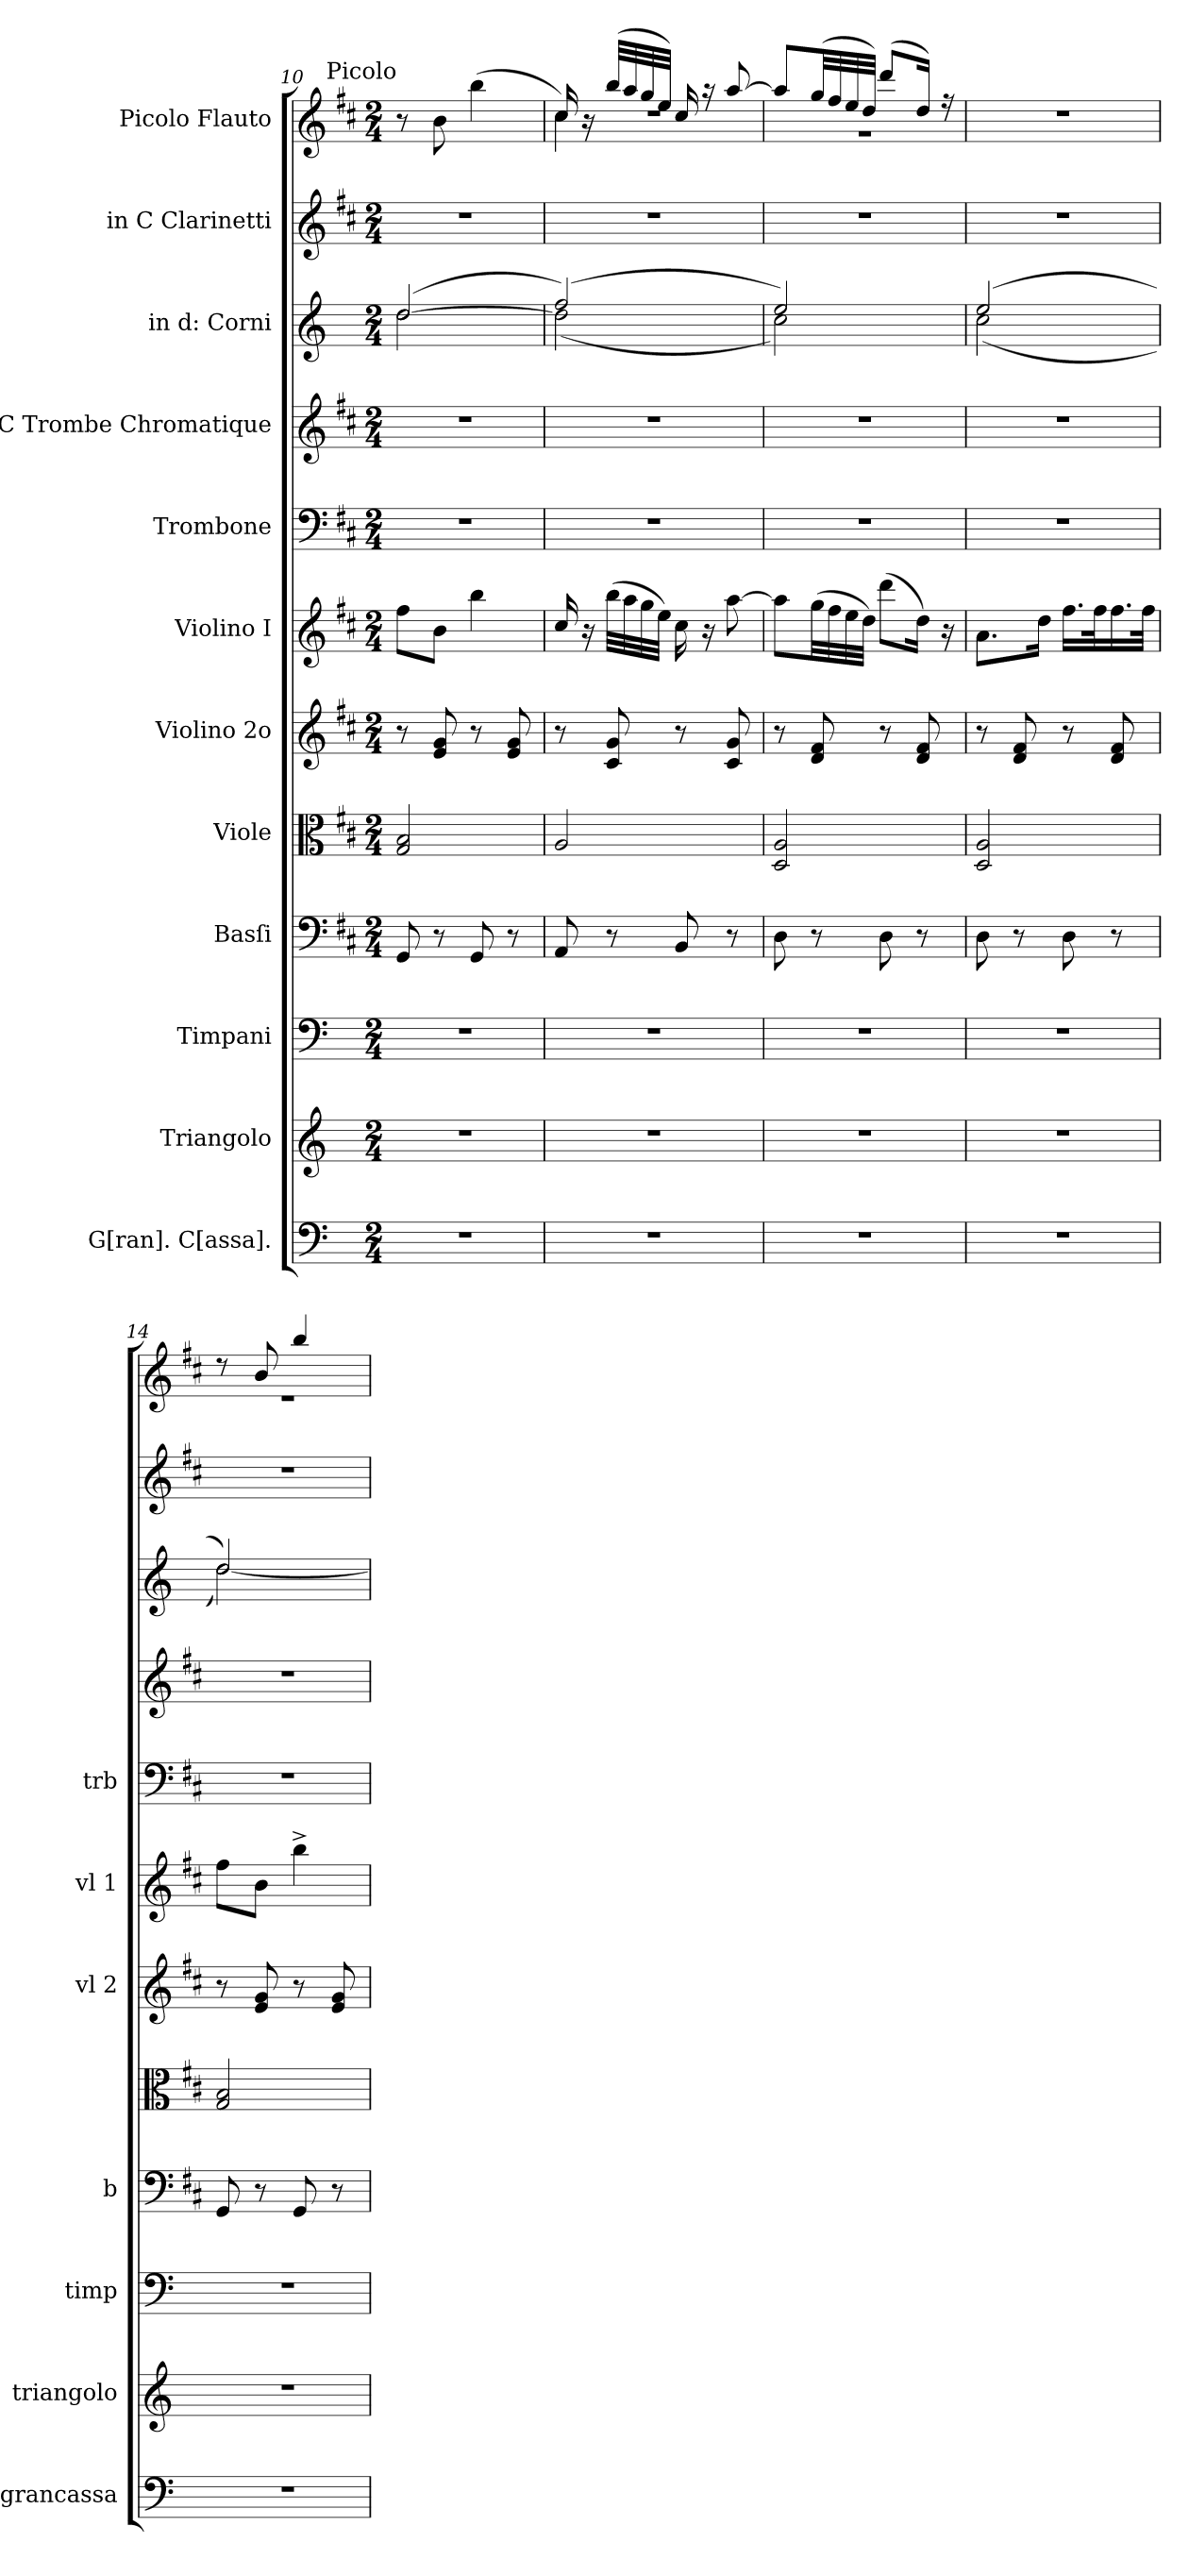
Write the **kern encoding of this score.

**kern	**kern	**kern	**kern	**kern	**kern	**kern	**kern	**kern	**kern	**kern	**kern
*part12	*part11	*part10	*part9	*part8	*part7	*part6	*part5	*part4	*part3	*part2	*part1
*staff12	*staff11	*staff10	*staff9	*staff8	*staff7	*staff6	*staff5	*staff4	*staff3	*staff2	*staff1
*I"G[ran]. C[assa].	*I"Triangolo	*I"Timpani	*I"Basſi	*I"Viole	*I"Violino 2o	*I"Violino I	*I"Trombone	*I"in C Trombe Chromatique	*I"in d: Corni	*I"in C Clarinetti	*I"Picolo Flauto
*I'grancassa	*I'triangolo	*I'timp	*I'b	*	*I'vl 2	*I'vl 1	*I'trb	*	*	*	*
*clefF4	*clefG2	*clefF4	*clefF4	*clefC3	*clefG2	*clefG2	*clefF4	*clefG2	*clefG2	*clefG2	*clefG2
*	*	*	*	*	*	*	*	*	*ITrd6c10	*	*
*k[]	*k[]	*k[]	*k[f#c#]	*k[f#c#]	*k[f#c#]	*k[f#c#]	*k[f#c#]	*k[f#c#]	*k[f#c#]	*k[f#c#]	*k[f#c#]
*M2/4	*M2/4	*M2/4	*M2/4	*M2/4	*M2/4	*M2/4	*M2/4	*M2/4	*M2/4	*M2/4	*M2/4
=10	=10	=10	=10	=10	=10	=10	=10	=10	=10	=10	=10
*	*	*	*	*	*	*	*	*	*^	*	*
!	!	!	!	!	!	!	!	!	!	!	!	!LO:TX:a:rj:t=Picolo
2r	2r	2r	8GG/	2G/ 2B/	8r	8ff#\L	2r	2r	([2e/	2e\	2r	8r
.	.	.	8r	.	8e/ 8g/	8b\J	.	.	.	.	.	8b\
.	.	.	8GG/	.	8r	4bb\	.	.	.	.	.	(4bb\
.	.	.	8r	.	8e/ 8g/	.	.	.	.	.	.	.
=11	=11	=11	=11	=11	=11	=11	=11	=11	=11	=11	=11	=11
*	*	*	*	*	*	*	*	*	*	*	*	*^
*	*	*	*	*	*	*	*	*	*	*	*	*	*^
2r	2r	2r	8AA/	2A/	8r	16cc#/	2r	2r	(2g/)	(2e\]	2r	16cc#/)	4cc#\	2r
.	.	.	.	.	.	16r	.	.	.	.	.	16r	.	.
.	.	.	8r	.	8c#/ 8g/	(32bb\LLL	.	.	.	.	.	(<32bb/LLL	.	.
.	.	.	.	.	.	32aa\	.	.	.	.	.	32aa/	.	.
.	.	.	.	.	.	32gg\	.	.	.	.	.	32gg/	.	.
.	.	.	.	.	.	32ee\JJJ)	.	.	.	.	.	32ee/JJJ)	.	.
.	.	.	8BB/	.	8r	16cc#\	.	.	.	.	.	16cc#/	4ryy	.
.	.	.	.	.	.	16r	.	.	.	.	.	16r	.	.
.	.	.	8r	.	8c#/ 8g/	[8aa\	.	.	.	.	.	[8aa/	.	.
*	*	*	*	*	*	*	*	*	*	*	*	*	*v	*v
=12	=12	=12	=12	=12	=12	=12	=12	=12	=12	=12	=12	=12	=12
2r	2r	2r	8D\	2D/ 2A/	8r	8aa\L]	2r	2r	2f#/)	2d\)	2r	8aa/L]	2r
.	.	.	8r	.	8d/ 8f#/	(32gg\LL	.	.	.	.	.	(32gg/LL	.
.	.	.	.	.	.	32ff#\	.	.	.	.	.	32ff#/	.
.	.	.	.	.	.	32ee\	.	.	.	.	.	32ee/	.
.	.	.	.	.	.	32dd\JJJ)	.	.	.	.	.	32dd/JJJ)	.
.	.	.	8D\	.	8r	(8ddd\L	.	.	.	.	.	(8ddd/L	.
.	.	.	8r	.	8d/ 8f#/	16dd\Jk)	.	.	.	.	.	16dd/Jk)	.
.	.	.	.	.	.	16r	.	.	.	.	.	16r	.
*	*	*	*	*	*	*	*	*	*	*	*	*v	*v
=13	=13	=13	=13	=13	=13	=13	=13	=13	=13	=13	=13	=13
2r	2r	2r	8D\	2D/ 2A/	8r	8.a\L	2r	2r	(2f#/	(2d\	2r	2r
.	.	.	8r	.	8d/ 8f#/	.	.	.	.	.	.	.
.	.	.	.	.	.	16dd\Jk	.	.	.	.	.	.
.	.	.	8D\	.	8r	16.ff#\LL	.	.	.	.	.	.
.	.	.	.	.	.	32ff#\K	.	.	.	.	.	.
.	.	.	8r	.	8d/ 8f#/	16.ff#\	.	.	.	.	.	.
.	.	.	.	.	.	32ff#\JJk	.	.	.	.	.	.
=14	=14	=14	=14	=14	=14	=14	=14	=14	=14	=14	=14	=14
*	*	*	*	*	*	*	*	*	*	*	*	*^
2r	2r	2r	8GG/	2G/ 2B/	8r	8ff#\L	2r	2r	2e/)	[2e\)	2r	8r	2r
.	.	.	8r	.	8e/ 8g/	8b\J	.	.	.	.	.	8b/	.
.	.	.	8GG/	.	8r	4bb^\	.	.	.	.	.	4bb/	.
.	.	.	8r	.	8e/ 8g/	.	.	.	.	.	.	.	.
*	*	*	*	*	*	*	*	*	*v	*v	*	*v	*v
=	=	=	=	=	=	=	=	=	=	=	=
*-	*-	*-	*-	*-	*-	*-	*-	*-	*-	*-	*-
